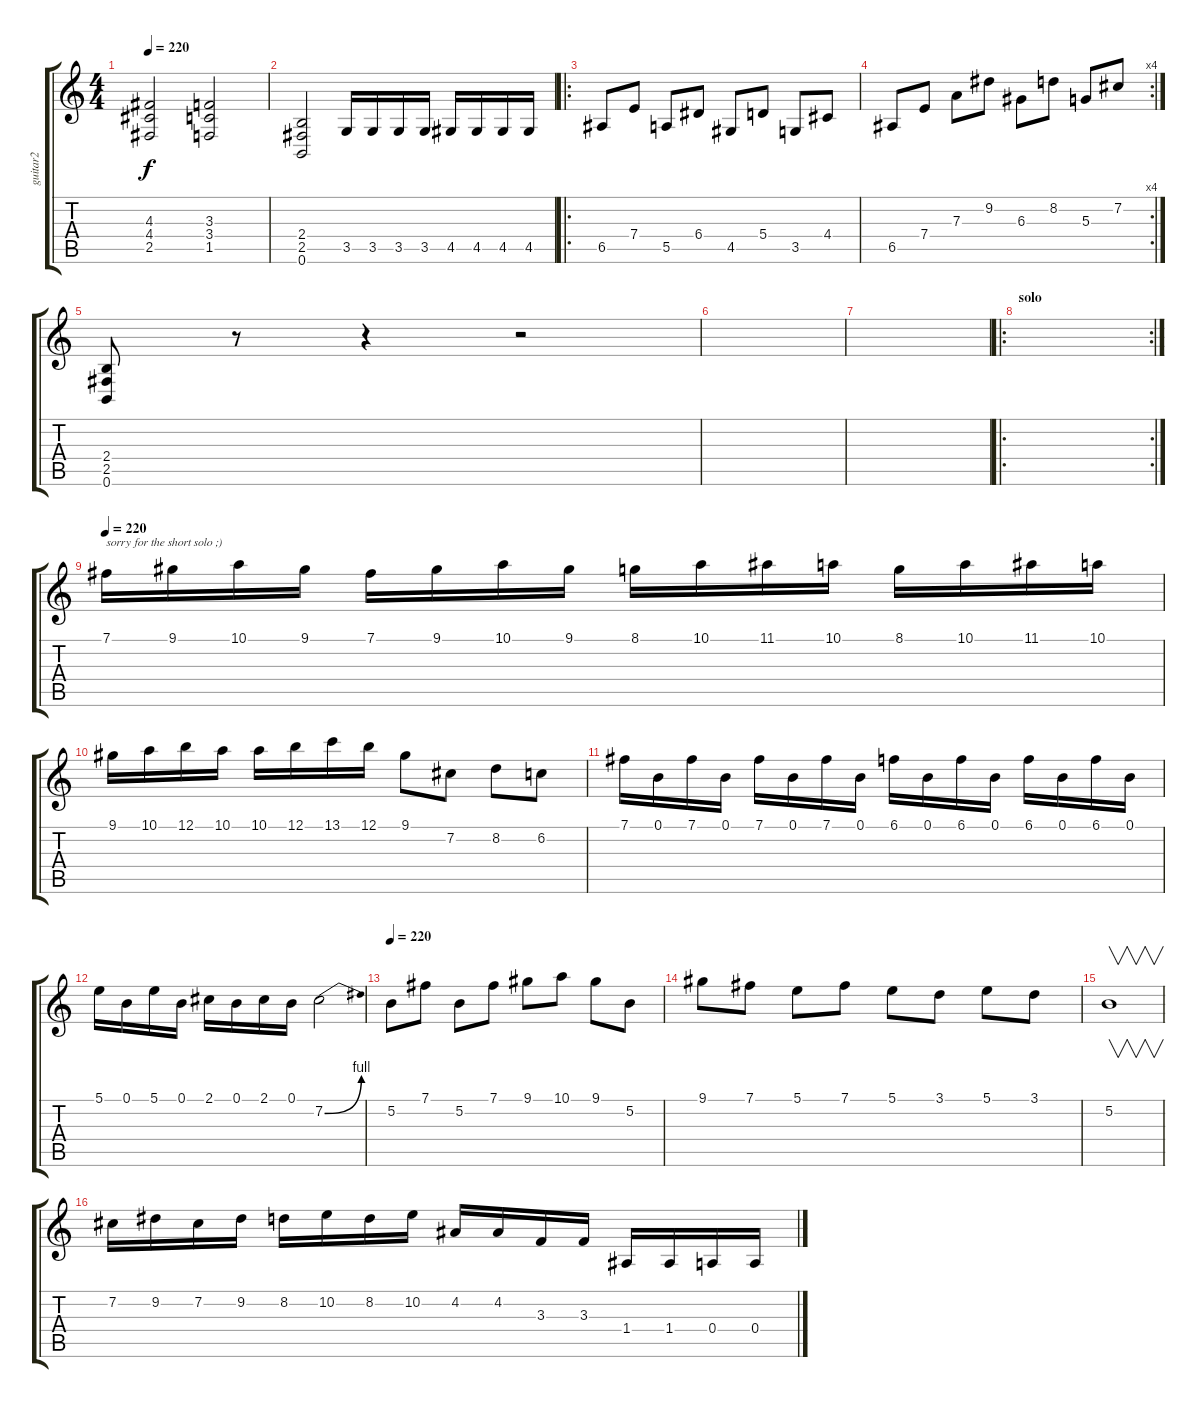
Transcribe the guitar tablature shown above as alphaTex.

\track ("guitar2" "guitar2") {instrument distortionguitar}
\staff {score tabs}
\tuning (B3 Gb3 D3 A2 E2 B1) {hide}
\ts (4 4)
\tempo 220
\clef g2
\ks c
(4.3 4.4 2.5).2{dy f} (3.3 3.4 1.5).2 |
(2.4 2.5 0.6).2 3.5.16 3.5.16 3.5.16 3.5.16 4.5.16 4.5.16 4.5.16 4.5.16 |
\ro
6.5.8 7.4.8 5.5.8 6.4.8 4.5.8 5.4.8 3.5.8 4.4.8 |
\rc 4
6.5.8 7.4.8 7.3.8 9.2.8 6.3.8 8.2.8 5.3.8 7.2.8 |
(2.4 2.5 0.6).8 r.8 r.4 r.2 |
|
|
\ro
\rc 2
\section ("" "solo")
|
\tempo 220
7.1.16{txt "sorry for the short solo ;)"} 9.1.16 10.1.16 9.1.16 7.1.16 9.1.16 10.1.16 9.1.16 8.1.16 10.1.16 11.1.16 10.1.16 8.1.16 10.1.16 11.1.16 10.1.16 |
9.1.16 10.1.16 12.1.16 10.1.16 10.1.16 12.1.16 13.1.16 12.1.16 9.1.8 7.2.8 8.2.8 6.2.8 |
7.1.16 0.1.16 7.1.16 0.1.16 7.1.16 0.1.16 7.1.16 0.1.16 6.1.16 0.1.16 6.1.16 0.1.16 6.1.16 0.1.16 6.1.16 0.1.16 |
5.1.16 0.1.16 5.1.16 0.1.16 2.1.16 0.1.16 2.1.16 0.1.16 7.2{be (bend 0 0 60 4)}.2 |
\tempo 220
5.2.8 7.1.8 5.2.8 7.1.8 9.1.8 10.1.8 9.1.8 5.2.8 |
9.1.8 7.1.8 5.1.8 7.1.8 5.1.8 3.1.8 5.1.8 3.1.8 |
5.2.1{v} |
7.2.16 9.2.16 7.2.16 9.2.16 8.2.16 10.2.16 8.2.16 10.2.16 4.2.16 4.2.16 3.3.16 3.3.16 1.4.16 1.4.16 0.4.16 0.4.16
